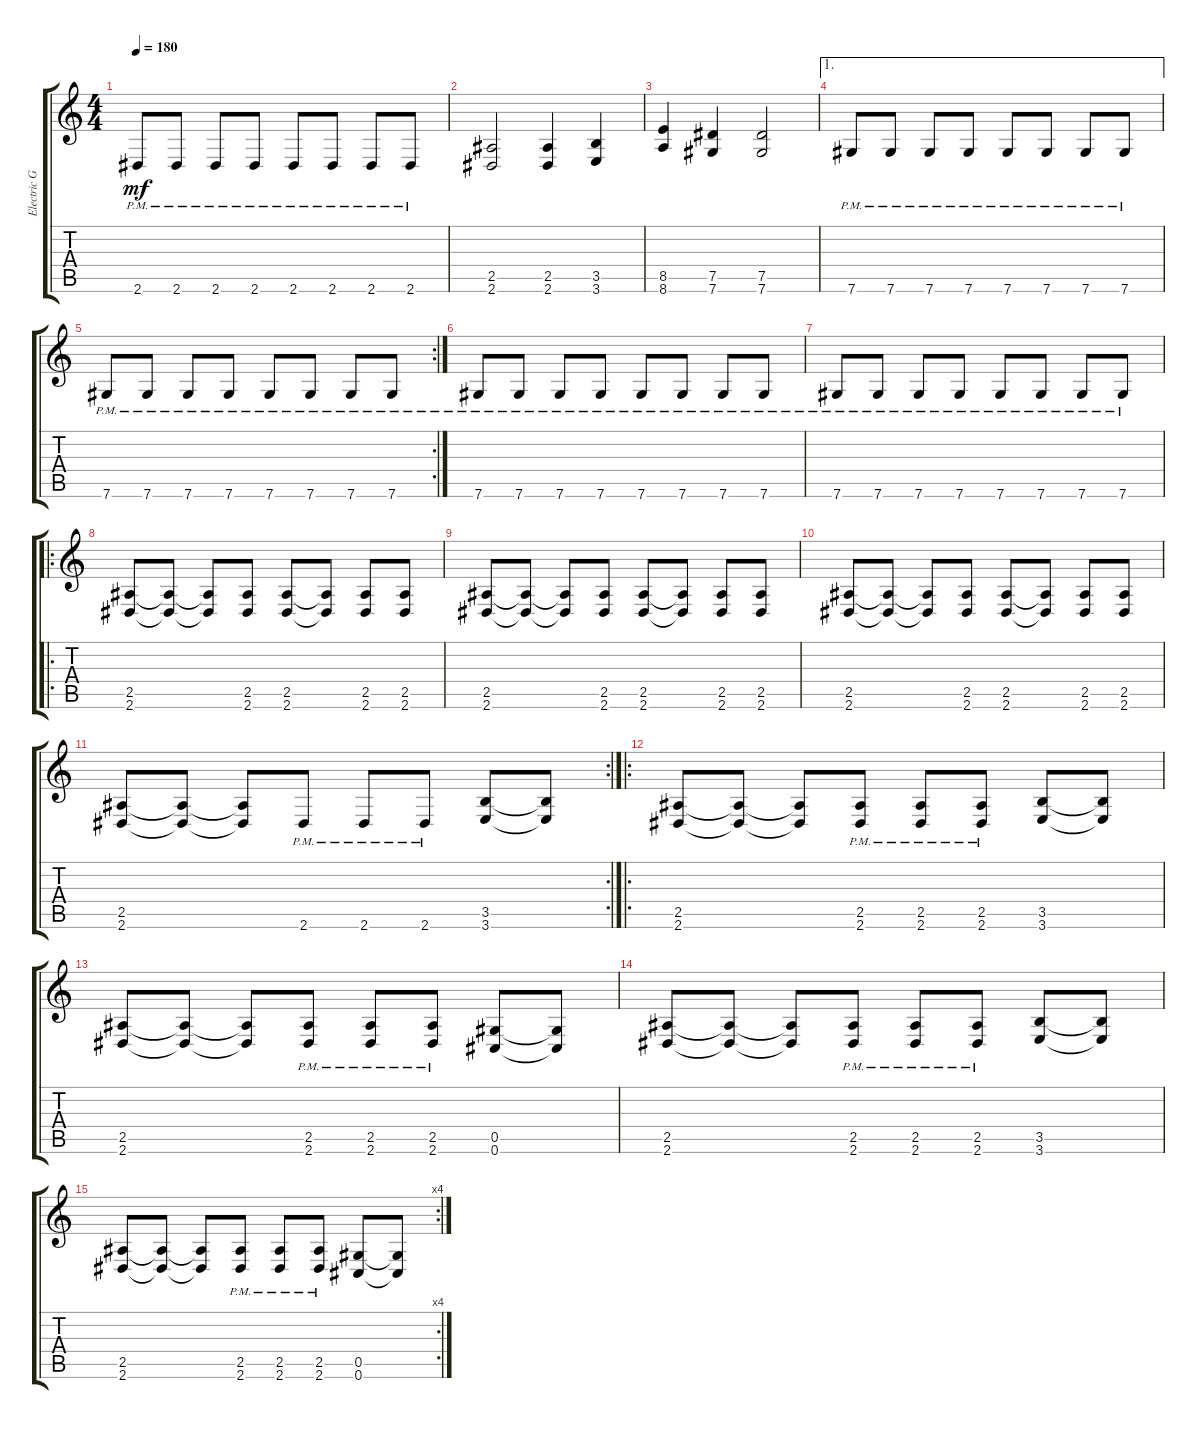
\track ("Electric Guitar" "Electric G") {instrument distortionguitar}
\staff {score tabs}
\tuning (Eb4 Bb3 Gb3 Db3 Ab2 Db2) {hide}
\ts (4 4)
\tempo 180
\clef g2
\ks c
2.6{pm}.8{dy mf} 2.6{pm}.8 2.6{pm}.8 2.6{pm}.8 2.6{pm}.8 2.6{pm}.8 2.6{pm}.8 2.6{pm}.8 |
(2.5 2.6).2 (2.5 2.6).4 (3.5 3.6).4 |
(8.5 8.6).4 (7.5 7.6).4 (7.5 7.6).2 |
\ae 1
7.6{pm}.8 7.6{pm}.8 7.6{pm}.8 7.6{pm}.8 7.6{pm}.8 7.6{pm}.8 7.6{pm}.8 7.6{pm}.8 |
\rc 2
7.6{pm}.8 7.6{pm}.8 7.6{pm}.8 7.6{pm}.8 7.6{pm}.8 7.6{pm}.8 7.6{pm}.8 7.6{pm}.8 |
7.6{pm}.8 7.6{pm}.8 7.6{pm}.8 7.6{pm}.8 7.6{pm}.8 7.6{pm}.8 7.6{pm}.8 7.6{pm}.8 |
7.6{pm}.8 7.6{pm}.8 7.6{pm}.8 7.6{pm}.8 7.6{pm}.8 7.6{pm}.8 7.6{pm}.8 7.6{pm}.8 |
\ro
(2.5 2.6).8 (2.5{t} 2.6{t}).8 (2.5{t} 2.6{t}).8 (2.5 2.6).8 (2.5 2.6).8 (2.5{t} 2.6{t}).8 (2.5 2.6).8 (2.5 2.6).8 |
(2.5 2.6).8 (2.5{t} 2.6{t}).8 (2.5{t} 2.6{t}).8 (2.5 2.6).8 (2.5 2.6).8 (2.5{t} 2.6{t}).8 (2.5 2.6).8 (2.5 2.6).8 |
(2.5 2.6).8 (2.5{t} 2.6{t}).8 (2.5{t} 2.6{t}).8 (2.5 2.6).8 (2.5 2.6).8 (2.5{t} 2.6{t}).8 (2.5 2.6).8 (2.5 2.6).8 |
\rc 2
(2.5 2.6).8 (2.5{t} 2.6{t}).8 (2.5{t} 2.6{t}).8 2.6{pm}.8 2.6{pm}.8 2.6{pm}.8 (3.5 3.6).8 (3.5{t} 3.6{t}).8 |
\ro
(2.5 2.6).8 (2.5{t} 2.6{t}).8 (2.5{t} 2.6{t}).8 (2.5{pm} 2.6{pm}).8 (2.5{pm} 2.6{pm}).8 (2.5{pm} 2.6{pm}).8 (3.5 3.6).8 (3.5{t} 3.6{t}).8 |
(2.5 2.6).8 (2.5{t} 2.6{t}).8 (2.5{t} 2.6{t}).8 (2.5{pm} 2.6{pm}).8 (2.5{pm} 2.6{pm}).8 (2.5{pm} 2.6{pm}).8 (0.5 0.6).8 (0.5{t} 0.6{t}).8 |
(2.5 2.6).8 (2.5{t} 2.6{t}).8 (2.5{t} 2.6{t}).8 (2.5{pm} 2.6{pm}).8 (2.5{pm} 2.6{pm}).8 (2.5{pm} 2.6{pm}).8 (3.5 3.6).8 (3.5{t} 3.6{t}).8 |
\rc 4
(2.5 2.6).8 (2.5{t} 2.6{t}).8 (2.5{t} 2.6{t}).8 (2.5{pm} 2.6{pm}).8 (2.5{pm} 2.6{pm}).8 (2.5{pm} 2.6{pm}).8 (0.5 0.6).8 (0.5{t} 0.6{t}).8
